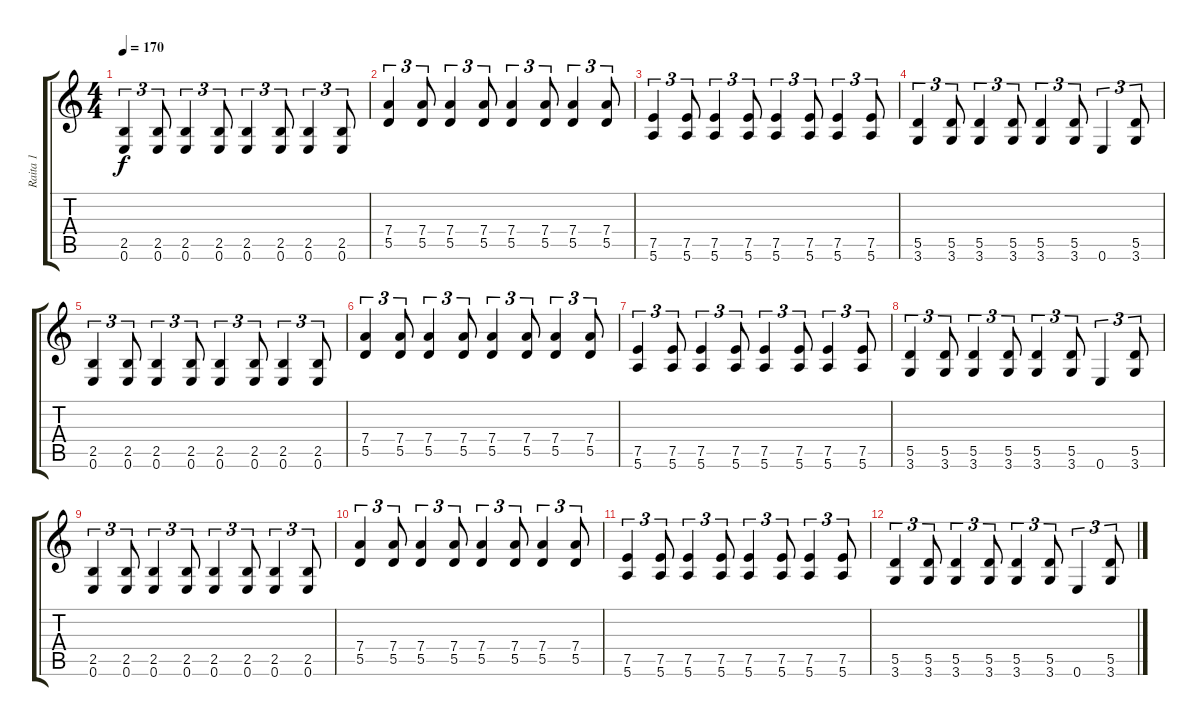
\track ("Raita 1" "Raita 1") {instrument overdrivenguitar}
\staff {score tabs}
\tuning (E4 B3 G3 D3 A2 E2) {hide}
\ts (4 4)
\tempo 170
\clef g2
\ks c
(2.5 0.6).4{tu (3 2) dy f} (2.5 0.6).8{tu (3 2)} (2.5 0.6).4{tu (3 2)} (2.5 0.6).8{tu (3 2)} (2.5 0.6).4{tu (3 2)} (2.5 0.6).8{tu (3 2)} (2.5 0.6).4{tu (3 2)} (2.5 0.6).8{tu (3 2)} |
(7.4 5.5).4{tu (3 2)} (7.4 5.5).8{tu (3 2)} (7.4 5.5).4{tu (3 2)} (7.4 5.5).8{tu (3 2)} (7.4 5.5).4{tu (3 2)} (7.4 5.5).8{tu (3 2)} (7.4 5.5).4{tu (3 2)} (7.4 5.5).8{tu (3 2)} |
(7.5 5.6).4{tu (3 2)} (7.5 5.6).8{tu (3 2)} (7.5 5.6).4{tu (3 2)} (7.5 5.6).8{tu (3 2)} (7.5 5.6).4{tu (3 2)} (7.5 5.6).8{tu (3 2)} (7.5 5.6).4{tu (3 2)} (7.5 5.6).8{tu (3 2)} |
(5.5 3.6).4{tu (3 2)} (5.5 3.6).8{tu (3 2)} (5.5 3.6).4{tu (3 2)} (5.5 3.6).8{tu (3 2)} (5.5 3.6).4{tu (3 2)} (5.5 3.6).8{tu (3 2)} 0.6.4{tu (3 2)} (5.5 3.6).8{tu (3 2)} |
(2.5 0.6).4{tu (3 2)} (2.5 0.6).8{tu (3 2)} (2.5 0.6).4{tu (3 2)} (2.5 0.6).8{tu (3 2)} (2.5 0.6).4{tu (3 2)} (2.5 0.6).8{tu (3 2)} (2.5 0.6).4{tu (3 2)} (2.5 0.6).8{tu (3 2)} |
(7.4 5.5).4{tu (3 2)} (7.4 5.5).8{tu (3 2)} (7.4 5.5).4{tu (3 2)} (7.4 5.5).8{tu (3 2)} (7.4 5.5).4{tu (3 2)} (7.4 5.5).8{tu (3 2)} (7.4 5.5).4{tu (3 2)} (7.4 5.5).8{tu (3 2)} |
(7.5 5.6).4{tu (3 2)} (7.5 5.6).8{tu (3 2)} (7.5 5.6).4{tu (3 2)} (7.5 5.6).8{tu (3 2)} (7.5 5.6).4{tu (3 2)} (7.5 5.6).8{tu (3 2)} (7.5 5.6).4{tu (3 2)} (7.5 5.6).8{tu (3 2)} |
(5.5 3.6).4{tu (3 2)} (5.5 3.6).8{tu (3 2)} (5.5 3.6).4{tu (3 2)} (5.5 3.6).8{tu (3 2)} (5.5 3.6).4{tu (3 2)} (5.5 3.6).8{tu (3 2)} 0.6.4{tu (3 2)} (5.5 3.6).8{tu (3 2)} |
(2.5 0.6).4{tu (3 2)} (2.5 0.6).8{tu (3 2)} (2.5 0.6).4{tu (3 2)} (2.5 0.6).8{tu (3 2)} (2.5 0.6).4{tu (3 2)} (2.5 0.6).8{tu (3 2)} (2.5 0.6).4{tu (3 2)} (2.5 0.6).8{tu (3 2)} |
(7.4 5.5).4{tu (3 2)} (7.4 5.5).8{tu (3 2)} (7.4 5.5).4{tu (3 2)} (7.4 5.5).8{tu (3 2)} (7.4 5.5).4{tu (3 2)} (7.4 5.5).8{tu (3 2)} (7.4 5.5).4{tu (3 2)} (7.4 5.5).8{tu (3 2)} |
(7.5 5.6).4{tu (3 2)} (7.5 5.6).8{tu (3 2)} (7.5 5.6).4{tu (3 2)} (7.5 5.6).8{tu (3 2)} (7.5 5.6).4{tu (3 2)} (7.5 5.6).8{tu (3 2)} (7.5 5.6).4{tu (3 2)} (7.5 5.6).8{tu (3 2)} |
(5.5 3.6).4{tu (3 2)} (5.5 3.6).8{tu (3 2)} (5.5 3.6).4{tu (3 2)} (5.5 3.6).8{tu (3 2)} (5.5 3.6).4{tu (3 2)} (5.5 3.6).8{tu (3 2)} 0.6.4{tu (3 2)} (5.5 3.6).8{tu (3 2)}
